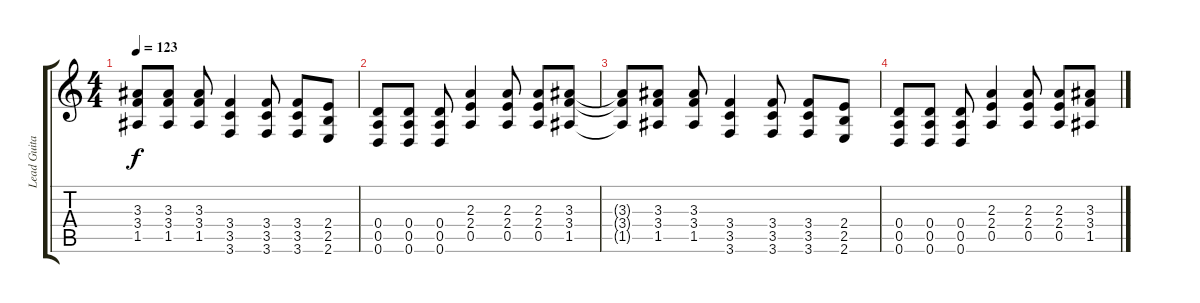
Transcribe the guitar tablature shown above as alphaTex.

\track ("Lead Guitar" "Lead Guita") {instrument distortionguitar}
\staff {score tabs}
\tuning (E4 B3 G3 D3 A2 D2) {hide}
\ts (4 4)
\tempo 123
\clef g2
\ks c
(3.3{t} 3.4{t} 1.5{t}).8{dy f} (3.3 3.4 1.5).8 (3.3 3.4 1.5).8 (3.4 3.5 3.6).4 (3.4 3.5 3.6).8 (3.4 3.5 3.6).8 (2.4 2.5 2.6).8 |
(0.4 0.5 0.6).8{instrument distortionguitar} (0.4 0.5 0.6).8 (0.4 0.5 0.6).8 (2.3 2.4 0.5).4 (2.3 2.4 0.5).8 (2.3 2.4 0.5).8 (3.3 3.4 1.5).8 |
(3.3{t} 3.4{t} 1.5{t}).8 (3.3 3.4 1.5).8 (3.3 3.4 1.5).8 (3.4 3.5 3.6).4 (3.4 3.5 3.6).8 (3.4 3.5 3.6).8 (2.4 2.5 2.6).8 |
(0.4 0.5 0.6).8{instrument distortionguitar} (0.4 0.5 0.6).8 (0.4 0.5 0.6).8 (2.3 2.4 0.5).4 (2.3 2.4 0.5).8 (2.3 2.4 0.5).8 (3.3 3.4 1.5).8
